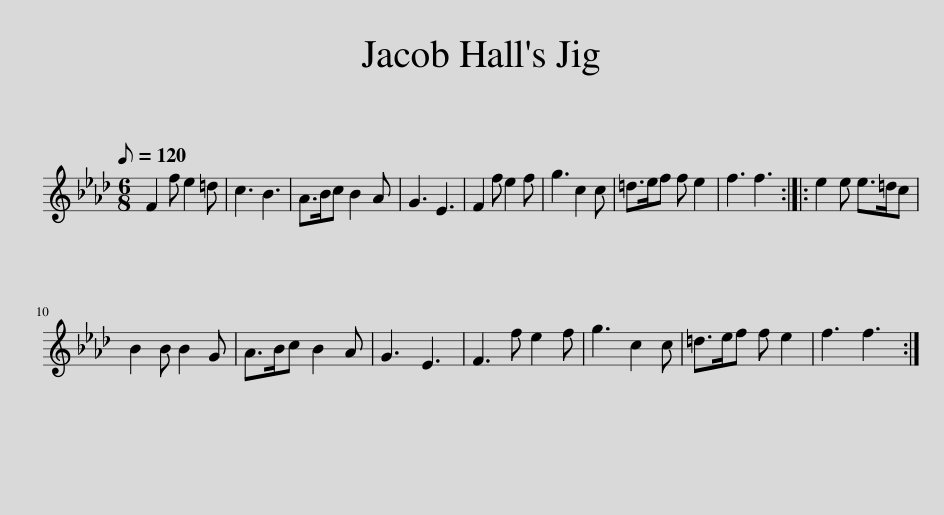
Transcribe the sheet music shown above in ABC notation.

X:1
L:1/8
Q:1/8=120
M:6/8
I:linebreak $
K:Fmin
V:1 treble
V:1
 F2 f e2 =d | c3 B3 | A>Bc B2 A | G3 E3 | F2 f e2 f | %5
 g3 c2 c | =d>ef f e2 | f3 f3 :: e2 e e>=dc |$ B2 B B2 G | %10
 A>Bc B2 A | G3 E3 | F3 f e2 f | g3 c2 c | =d>ef f e2 | %15
 f3 f3 :| %16
